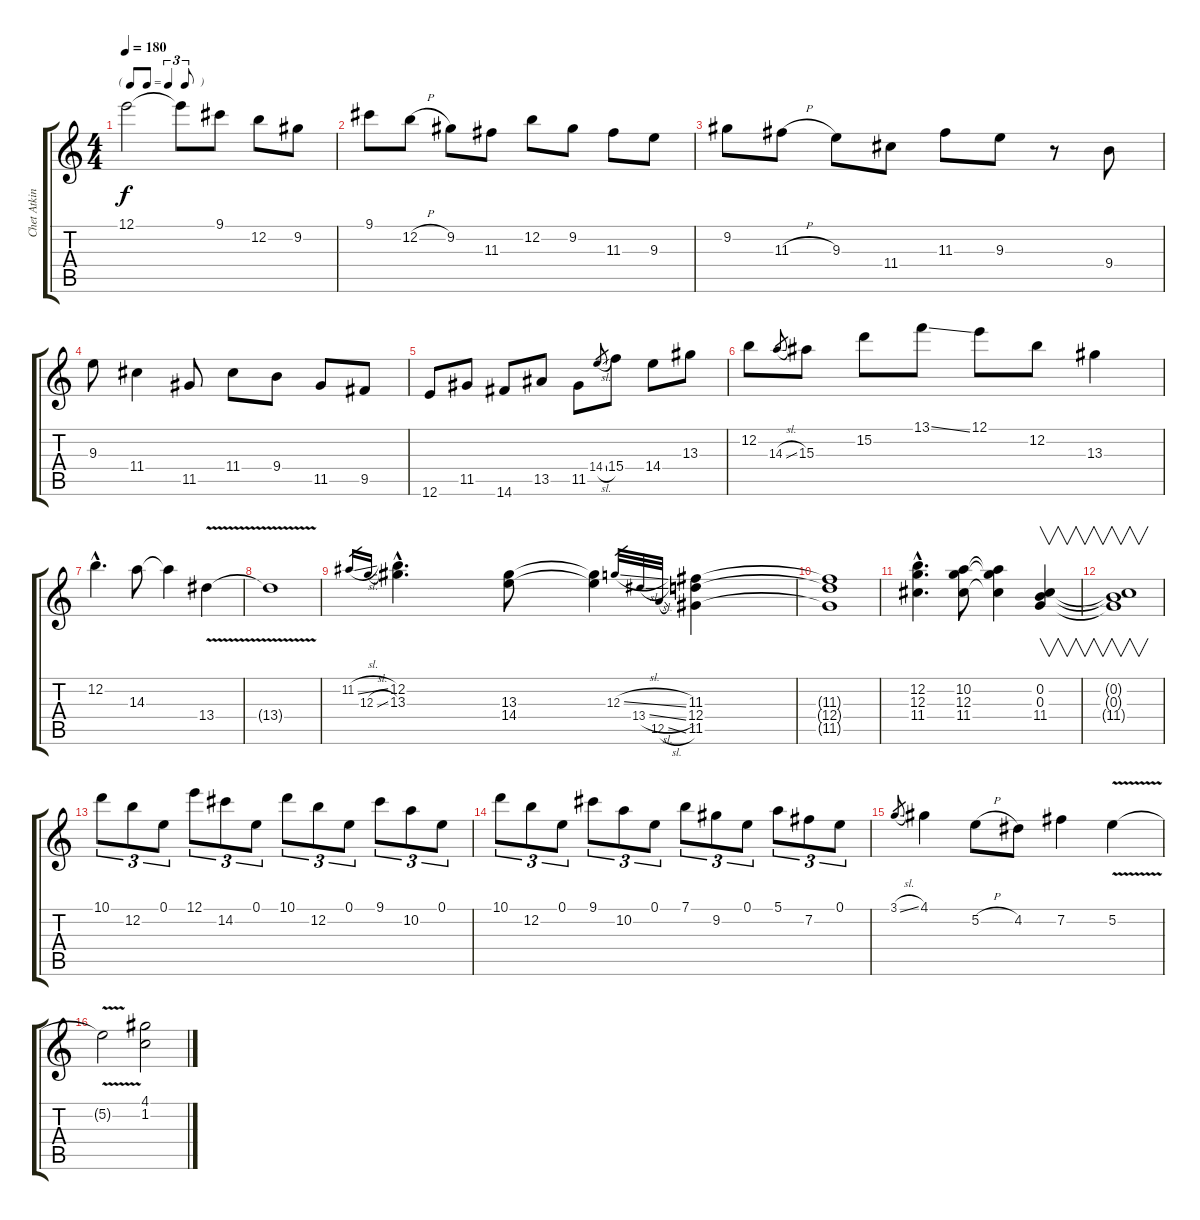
\track ("Chet Atkins" "Chet Atkin") {instrument electricguitarjazz}
\staff {score tabs}
\tuning (E4 B3 G3 D3 A2 E2) {hide}
\ts (4 4)
\tf triplet8th
\tempo 180
\clef g2
\ks c
12.1.2{dy f} 12.1{t}.8 9.1.8 12.2.8 9.2.8 |
9.1.8 12.2{h}.8 9.2.8 11.3.8 12.2.8 9.2.8 11.3.8 9.3.8 |
9.2.8 11.3{h}.8 9.3.8 11.4.8 11.3.8 9.3.8 r.8 9.4.8 |
9.3.8 11.4.4 11.5.8 11.4.8 9.4.8 11.5.8 9.5.8 |
12.6.8 11.5.8 14.6.8 13.5.8 11.5.8 14.4{sl}.8{gr} 15.4.8 14.4.8 13.3.8 |
12.2.8 14.3{sl}.8{gr} 15.3.8 15.2.8 13.1{ss}.8 12.1.8 12.2.8 13.3.4 |
12.2{hac}.4{d} 14.3.8 14.3{t}.4 13.4{v}.4 |
13.4{t}.1 |
11.2{sl}.16{gr} 12.3{sl}.16{gr} (12.2{hac} 13.3{hac}).4{d} (13.3 14.4).8 (13.3{t} 14.4{t}).4 12.3{sl}.32{gr} 13.4{sl}.32{gr} 12.5{sl}.32{gr} (11.3 12.4 11.5).4 |
(11.3{t} 12.4{t} 11.5{t}).1 |
(12.2{hac} 12.3{hac} 11.4{hac}).4{d} (10.2 12.3 11.4).8 (10.2{t} 12.3{t} 11.4{t}).4 (0.2 0.3 11.4).4{v} |
(0.2{t} 0.3{t} 11.4{t}).1{v} |
10.1.8{tu (3 2)} 12.2.8{tu (3 2)} 0.1.8{tu (3 2)} 12.1.8{tu (3 2)} 14.2.8{tu (3 2)} 0.1.8{tu (3 2)} 10.1.8{tu (3 2)} 12.2.8{tu (3 2)} 0.1.8{tu (3 2)} 9.1.8{tu (3 2)} 10.2.8{tu (3 2)} 0.1.8{tu (3 2)} |
10.1.8{tu (3 2)} 12.2.8{tu (3 2)} 0.1.8{tu (3 2)} 9.1.8{tu (3 2)} 10.2.8{tu (3 2)} 0.1.8{tu (3 2)} 7.1.8{tu (3 2)} 9.2.8{tu (3 2)} 0.1.8{tu (3 2)} 5.1.8{tu (3 2)} 7.2.8{tu (3 2)} 0.1.8{tu (3 2)} |
3.1{sl}.8{gr} 4.1.4 5.2{h}.8 4.2.8 7.2.4 5.2{v}.4 |
5.2{t}.2 (4.1{ss} 1.2{ss}).2
